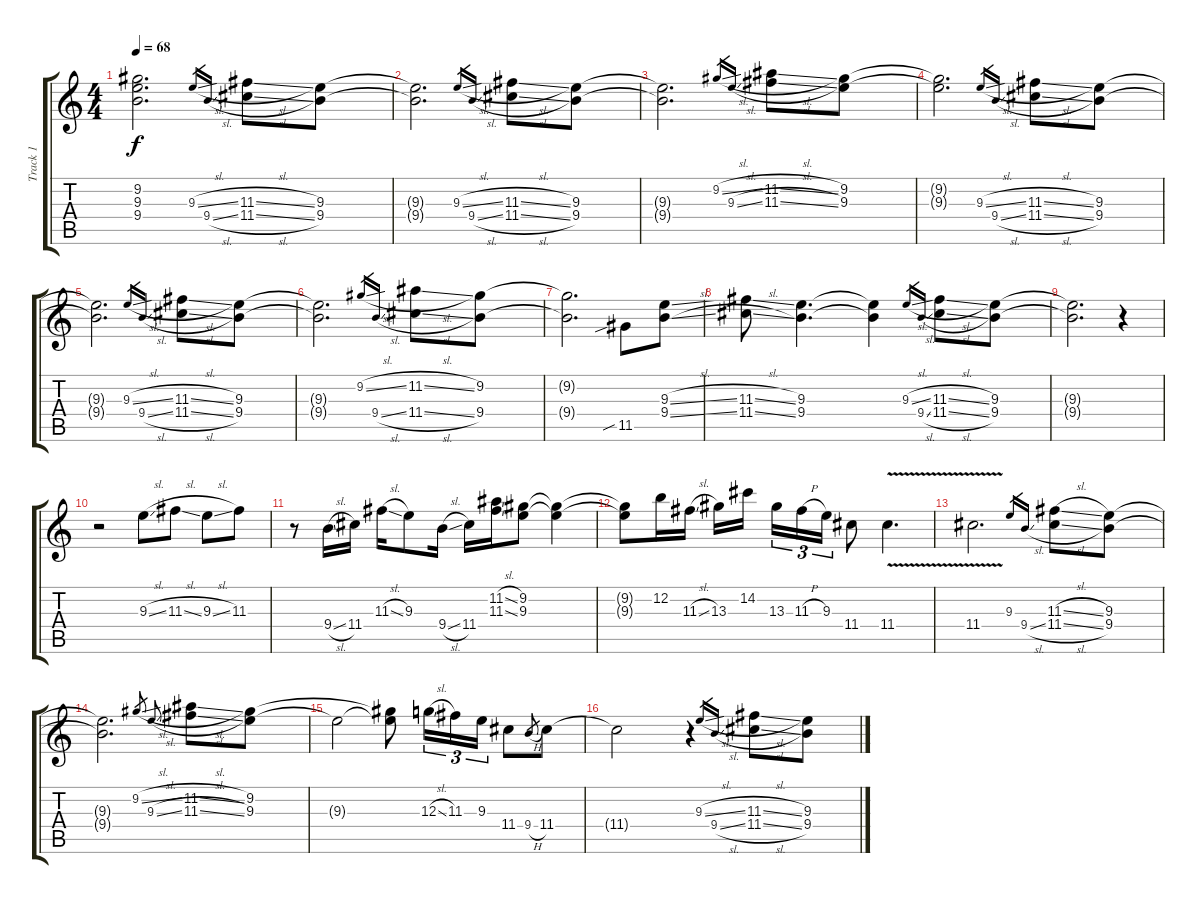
\track ("Track 1" "Track 1") {instrument distortionguitar}
\staff {score tabs}
\tuning (E4 B3 G3 D3 A2 E2) {hide}
\ts (4 4)
\tempo 68
\clef g2
\ks c
(9.2{t} 9.3{t} 9.4{t}).2{d dy f} 9.3{sl}.16{gr} 9.4{sl}.16{gr} (11.3{sl} 11.4{sl}).8 (9.3 9.4).8 |
(9.3{t} 9.4{t}).2{d} 9.3{sl}.16{gr} 9.4{sl}.16{gr} (11.3{sl} 11.4{sl}).8 (9.3 9.4).8 |
(9.3{t} 9.4{t}).2{d} 9.2{sl}.16{gr} 9.3{sl}.16{gr} (11.2{sl} 11.3{sl}).8 (9.2 9.3).8 |
(9.2{t} 9.3{t}).2{d} 9.3{sl}.16{gr} 9.4{sl}.16{gr} (11.3{sl} 11.4{sl}).8 (9.3 9.4).8 |
(9.3{t} 9.4{t}).2{d} 9.3{sl}.16{gr} 9.4{sl}.16{gr} (11.3{sl} 11.4{sl}).8 (9.3 9.4).8 |
(9.3{t} 9.4{t}).2{d} 9.2{sl}.16{gr} 9.4{sl}.16{gr} (11.2{sl} 11.4{sl}).8 (9.2 9.4).8 |
(9.2{t} 9.4{t}).2{d} 11.5{sib}.8 (9.3{sl} 9.4{sl}).8 |
(11.3{sl} 11.4{sl}).8 (9.3 9.4).4{d} (9.3{t} 9.4{t}).4 9.3{sl}.16{gr} 9.4{sl}.16{gr} (11.3{sl} 11.4{sl}).8 (9.3 9.4).8 |
(9.3{t} 9.4{t}).2{d} r.4 |
r.2 9.3{sl}.8 11.3{sl}.8 9.3{sl}.8 11.3.8 |
r.8 9.4{sl}.16 11.4.16 11.3{sl}.16 9.3.8 9.4{sl}.16 11.4.16 (11.2{sl} 11.3{sl}).16 (9.2 9.3).8 (9.2{t} 9.3{t}).4 |
(9.2{t} 9.3{t}).8 12.2.16 11.3{sl}.16 13.3.16 14.2.16{beam splitsecondary} 13.3.16{tu (3 2)} 11.3{h}.16{tu (3 2)} 9.3.16{tu (3 2)} 11.4.8 11.4{v}.4{d} |
11.4{v}.2{d} 9.3.16{gr} 9.4{sl}.16{gr} (11.3{sl} 11.4{sl}).8 (9.3 9.4).8 |
(9.3{t} 9.4{t}).2{d} 9.2{sl}.16{gr} 9.3{sl}.16{gr onbeat} (11.2{sl} 11.3{sl}).8 (9.2 9.3).8 |
9.3{t}.2 (9.2{t} 9.3{t}).8 12.3{sl}.16{tu (3 2)} 11.3.16{tu (3 2)} 9.3.16{tu (3 2)} 11.4.8 9.4{h}.8{gr} 11.4.8 |
11.4{t}.2 r.4 9.3{sl}.16{gr} 9.4{sl}.16{gr} (11.3{sl} 11.4{sl}).8 (9.3 9.4).8
